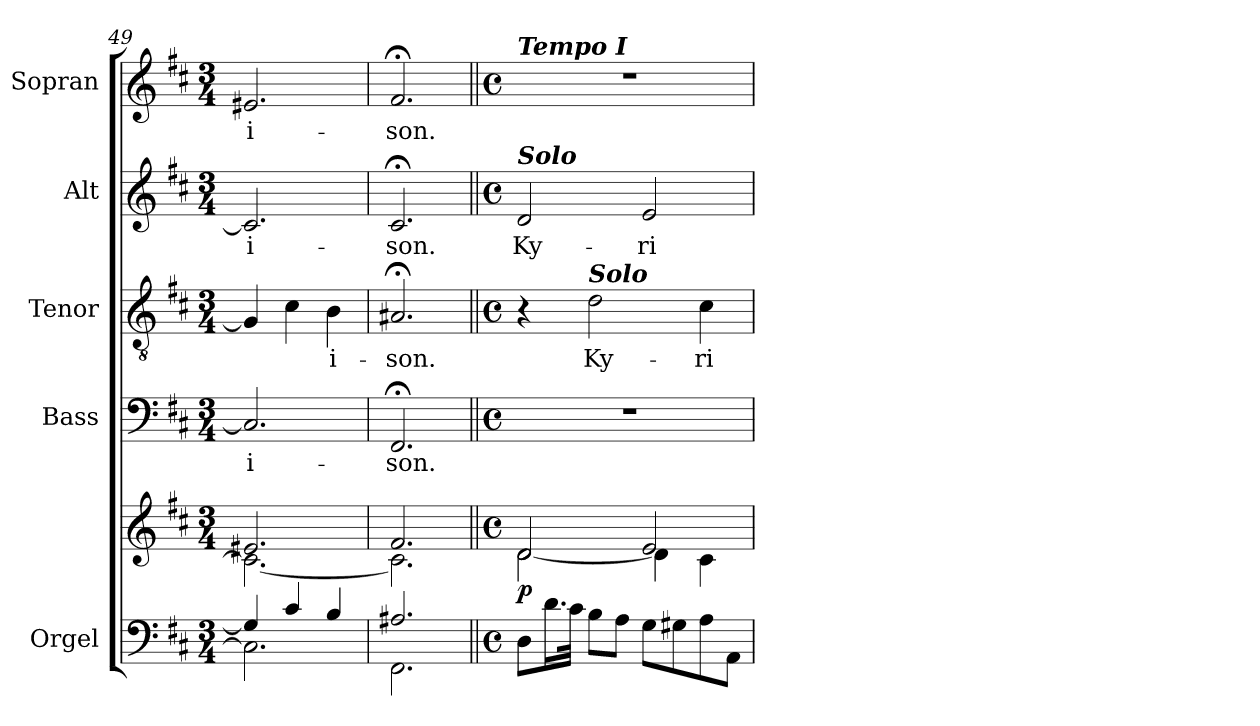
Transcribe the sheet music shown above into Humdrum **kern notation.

**kern	**kern	**dynam	**kern	**text	**kern	**text	**kern	**text	**kern	**text
*part5	*part5	*part5	*part4	*part4	*part3	*part3	*part2	*part2	*part1	*part1
*staff6	*staff5	*staff5/6	*staff4	*staff4	*staff3	*staff3	*staff2	*staff2	*staff1	*staff1
*I"Orgel	*	*	*I"Bass	*	*I"Tenor	*	*I"Alt	*	*I"Sopran	*
*I'Org.	*	*	*I'B	*	*I'T	*	*I'A	*	*I'S	*
*clefF4	*clefG2	*	*clefF4	*	*clefGv2	*	*clefG2	*	*clefG2	*
*k[f#c#]	*k[f#c#]	*	*k[f#c#]	*	*k[f#c#]	*	*k[f#c#]	*	*k[f#c#]	*
*D:	*D:	*	*D:	*	*D:	*	*D:	*	*D:	*
*M3/4	*M3/4	*	*M3/4	*	*M3/4	*	*M3/4	*	*M3/4	*
=49	=49	=49	=49	=49	=49	=49	=49	=49	=49	=49
*^	*^	*	*	*	*	*	*	*	*	*
!	!	!	!	!	!	!LO:LY:b	!	!	!	!LO:LY:b	!	!LO:LY:b
4G#/]	2.C#\]	2.e#X/	2.c#\_	.	2.C#/]	-i-	4G#/]	.	2.c#/]	-i-	2.e#X/	-i-
4c#/	.	.	.	.	.	.	4c#\	.	.	.	.	.
!	!	!	!	!	!	!	!	!LO:LY:b	!	!	!	!
4B/	.	.	.	.	.	.	4B\	-i-	.	.	.	.
=50	=50	=50	=50	=50	=50	=50	=50	=50	=50	=50	=50	=50
!	!	!	!	!	!	!LO:LY:b	!	!LO:LY:b	!	!LO:LY:b	!	!LO:LY:b
2.A#X/	2.FF#\	2.f#/	2.c#\]	.	2.FF#;</	-son.	2.A#X;</	-son.	2.c#;</	-son.	2.f#;</	-son.
*v	*v	*	*	*	*	*	*	*	*	*	*	*
=51||	=51||	=51||	=51||	=51||	=51||	=51||	=51||	=51||	=51||	=51||	=51||
*M4/4	*M4/4	*	*	*M4/4	*	*M4/4	*	*M4/4	*	*M4/4	*
*met(c)	*met(c)	*	*	*met(c)	*	*met(c)	*	*met(c)	*	*met(c)	*
*^	*	*	*	*	*	*	*	*	*	*	*
!	!	!	!	!	!	!	!	!	!	!	!LO:TX:a:Bi:t=Tempo I	!
!	!	!	!	!	!	!	!	!	!LO:TX:a:Bi:t=Solo	!	!	!
!	!	!	!	!LO:DY:b	!	!	!	!	!	!LO:LY:b	!	!
*v	*v	*	*	*	*	*	*	*	*	*	*	*
8D\L	2d/	[<2d\	p	1r	.	4r	.	2d/	Ky-	1r	.
16.d\L	.	.	.	.	.	.	.	.	.	.	.
32c#\JJk	.	.	.	.	.	.	.	.	.	.	.
!	!	!	!	!	!	!LO:TX:a:Bi:t=Solo	!	!	!	!	!
!	!	!	!	!	!	!	!LO:LY:b	!	!	!	!
8B\L	.	.	.	.	.	2d\	Ky-	.	.	.	.
8A\J	.	.	.	.	.	.	.	.	.	.	.
!	!	!	!	!	!	!	!	!	!LO:LY:b	!	!
8G\L	2e/	4d\]	.	.	.	.	.	2e/	-ri-	.	.
8G#X\	.	.	.	.	.	.	.	.	.	.	.
!	!	!	!	!	!	!	!LO:LY:b	!	!	!	!
8A\	.	4c#\	.	.	.	4c#\	-ri-	.	.	.	.
8AA\J	.	.	.	.	.	.	.	.	.	.	.
*	*v	*v	*	*	*	*	*	*	*	*	*
=	=	=	=	=	=	=	=	=	=	=
*-	*-	*-	*-	*-	*-	*-	*-	*-	*-	*-
